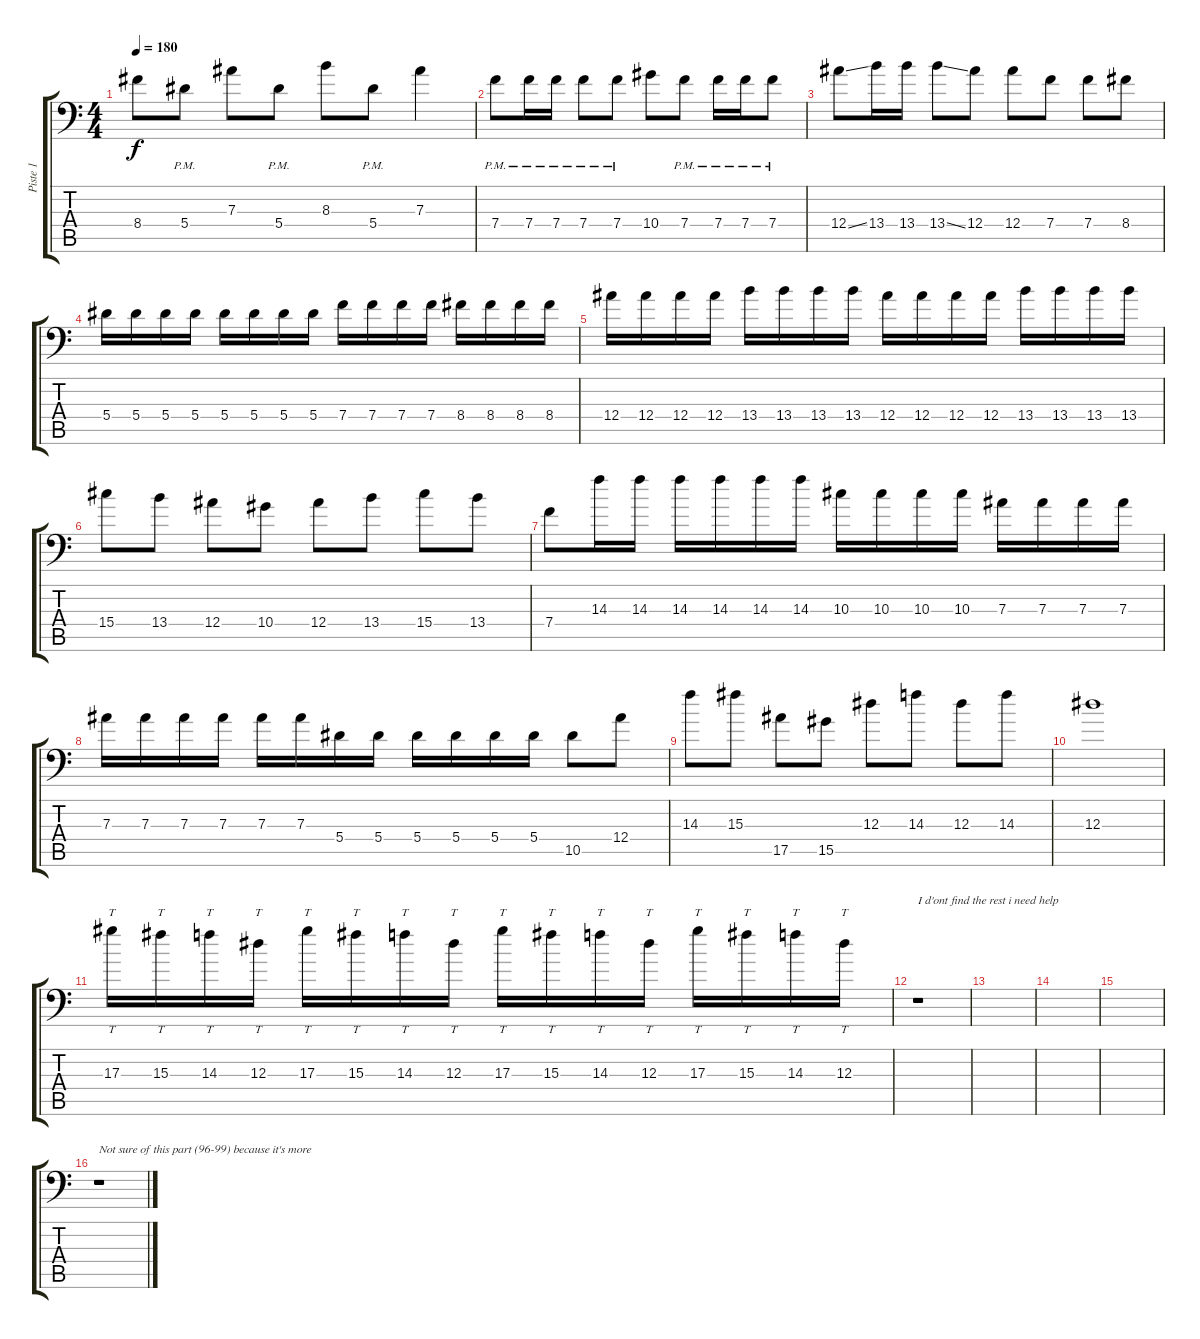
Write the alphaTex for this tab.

\track ("Piste 1" "Piste 1") {instrument distortionguitar}
\staff {score tabs}
\tuning (C4 G3 Eb3 Bb2 F2 Bb1) {hide}
\ts (4 4)
\tempo 180
\clef f4
\ks c
8.4.8{dy f} 5.4{pm}.8 7.3.8 5.4{pm}.8 8.3.8 5.4{pm}.8 7.3.4 |
7.4{pm}.8 7.4{pm}.16 7.4{pm}.16 7.4{pm}.8 7.4{pm}.8 10.4.8 7.4{pm}.8 7.4{pm}.16 7.4{pm}.16 7.4{pm}.8 |
12.4{ss}.8 13.4.16 13.4.16 13.4{ss}.8 12.4.8 12.4.8 7.4.8 7.4.8 8.4.8 |
5.4.16 5.4.16 5.4.16 5.4.16 5.4.16 5.4.16 5.4.16 5.4.16 7.4.16 7.4.16 7.4.16 7.4.16 8.4.16 8.4.16 8.4.16 8.4.16 |
12.4.16 12.4.16 12.4.16 12.4.16 13.4.16 13.4.16 13.4.16 13.4.16 12.4.16 12.4.16 12.4.16 12.4.16 13.4.16 13.4.16 13.4.16 13.4.16 |
15.4.8 13.4.8 12.4.8 10.4.8 12.4.8 13.4.8 15.4.8 13.4.8 |
7.4.8 14.3.16 14.3.16 14.3.16 14.3.16 14.3.16 14.3.16 10.3.16 10.3.16 10.3.16 10.3.16 7.3.16 7.3.16 7.3.16 7.3.16 |
7.3.16 7.3.16 7.3.16 7.3.16 7.3.16 7.3.16 5.4.16 5.4.16 5.4.16 5.4.16 5.4.16 5.4.16 10.5.8 12.4.8 |
14.3.8 15.3.8 17.5.8 15.5.8 12.3.8 14.3.8 12.3.8 14.3.8 |
12.3.1 |
17.3.16{tt} 15.3.16{tt} 14.3.16{tt} 12.3.16{tt} 17.3.16{tt} 15.3.16{tt} 14.3.16{tt} 12.3.16{tt} 17.3.16{tt} 15.3.16{tt} 14.3.16{tt} 12.3.16{tt} 17.3.16{tt} 15.3.16{tt} 14.3.16{tt} 12.3.16{tt} |
r.1{txt "I d'ont find the rest i need help"} |
|
|
|
r.1{txt "Not sure of this part (96-99) because it's more"}
